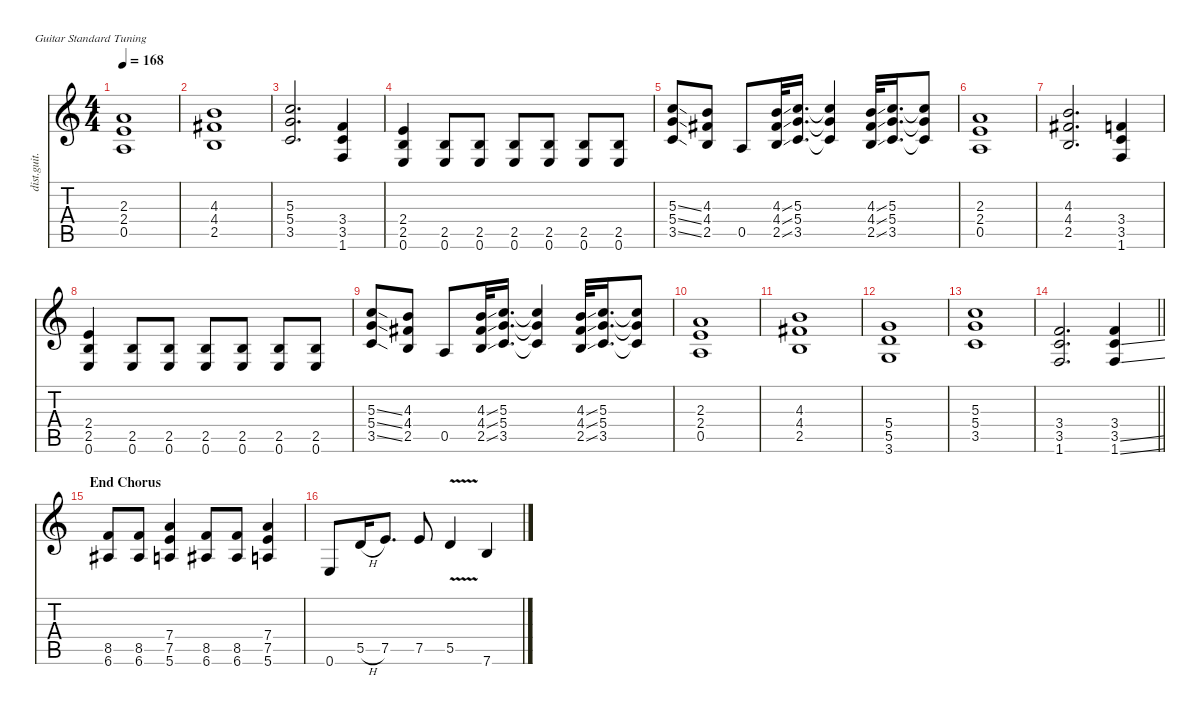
\defaultSystemsLayout 4
\hideDynamics
\bracketExtendMode nobrackets
\otherSystemsTrackNameOrientation horizontal
\track ("Guitar VI Distortion" "dist.guit.") {instrument distortionguitar}
\staff {score tabs}
\tuning (E4 B3 G3 D3 A2 E2)
\ts (4 4)
\tempo 168
\clef g2
\ks c
(2.3 2.4 0.5).1{dy f} |
(4.3 4.4{acc #} 2.5).1 |
(5.3 5.4 3.5).2{d} (3.4 3.5 1.6).4 |
(2.4 2.5 0.6).4 (2.5 0.6).8 (2.5 0.6).8 (2.5 0.6).8 (2.5 0.6).8 (2.5 0.6).8 (2.5 0.6).8 |
(5.3{ss} 5.4{ss} 3.5{ss}).8 (4.3 4.4{acc #} 2.5).8 0.5.8 (4.3{ss} 4.4{ss acc #} 2.5{ss}).32 (5.3 5.4 3.5).16{d} (5.3{t} 5.4{t} 3.5{t}).4 (4.3{ss} 4.4{ss acc #} 2.5{ss}).32 (5.3 5.4 3.5).16{d} (5.3{t} 5.4{t} 3.5{t}).8 |
(2.3 2.4 0.5).1 |
(4.3 4.4{acc #} 2.5).2{d} (3.4 3.5 1.6).4 |
(2.4 2.5 0.6).4 (2.5 0.6).8 (2.5 0.6).8 (2.5 0.6).8 (2.5 0.6).8 (2.5 0.6).8 (2.5 0.6).8 |
(5.3{ss} 5.4{ss} 3.5{ss}).8 (4.3 4.4{acc #} 2.5).8 0.5.8 (4.3{ss} 4.4{ss acc #} 2.5{ss}).32 (5.3 5.4 3.5).16{d} (5.3{t} 5.4{t} 3.5{t}).4 (4.3{ss} 4.4{ss acc #} 2.5{ss}).32 (5.3 5.4 3.5).16{d} (5.3{t} 5.4{t} 3.5{t}).8 |
(2.3 2.4 0.5).1 |
(4.3 4.4{acc #} 2.5).1 |
(5.4 5.5 3.6).1 |
(5.3 5.4 3.5).1 |
\barLineRight lightlight
(3.4 3.5 1.6).2{d} (3.4 3.5{ss} 1.6{ss}).4 |
\section ("" "End Chorus")
(8.5 6.6{acc #}).8 (8.5 6.6{acc #}).8 (7.4 7.5 5.6).4 (8.5 6.6{acc #}).8 (8.5 6.6{acc #}).8 (7.4 7.5 5.6).4 |
0.6.8 5.5{h}.16 7.5.8{d} 7.5.8 5.5{v}.4 7.6.4
